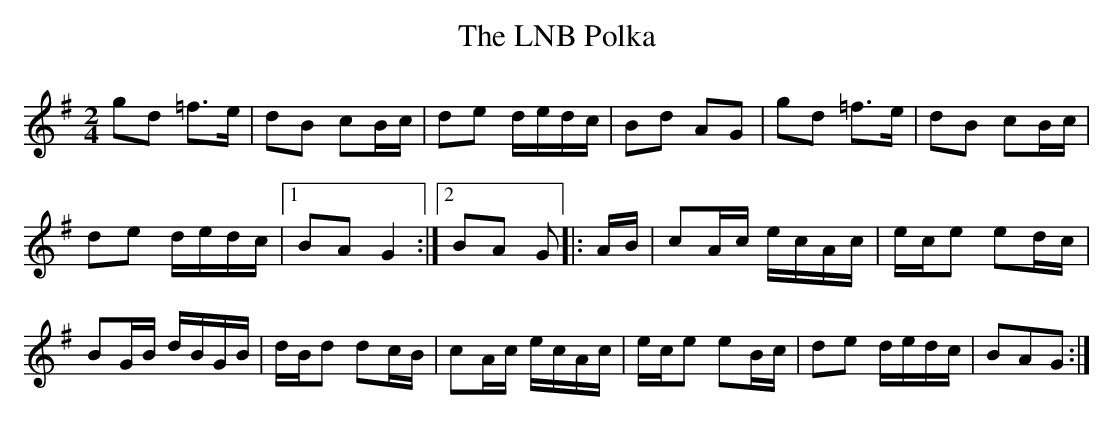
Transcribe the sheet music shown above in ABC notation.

X:1
T:The LNB Polka
L:1/8
M:2/4
K:G major
gd =f>e | dB cB/c/ | de d/e/d/c/ | Bd AG | gd =f>e | dB cB/c/ |
de d/e/d/c/ |1 BA G2 :|2 BA G |:[L:1/16] AB | c2Ac ecAc | ece2 e2dc |
B2GB dBGB | dBd2 d2cB | c2Ac ecAc | ece2 e2Bc | d2e2 dedc | B2A2G2 :|
